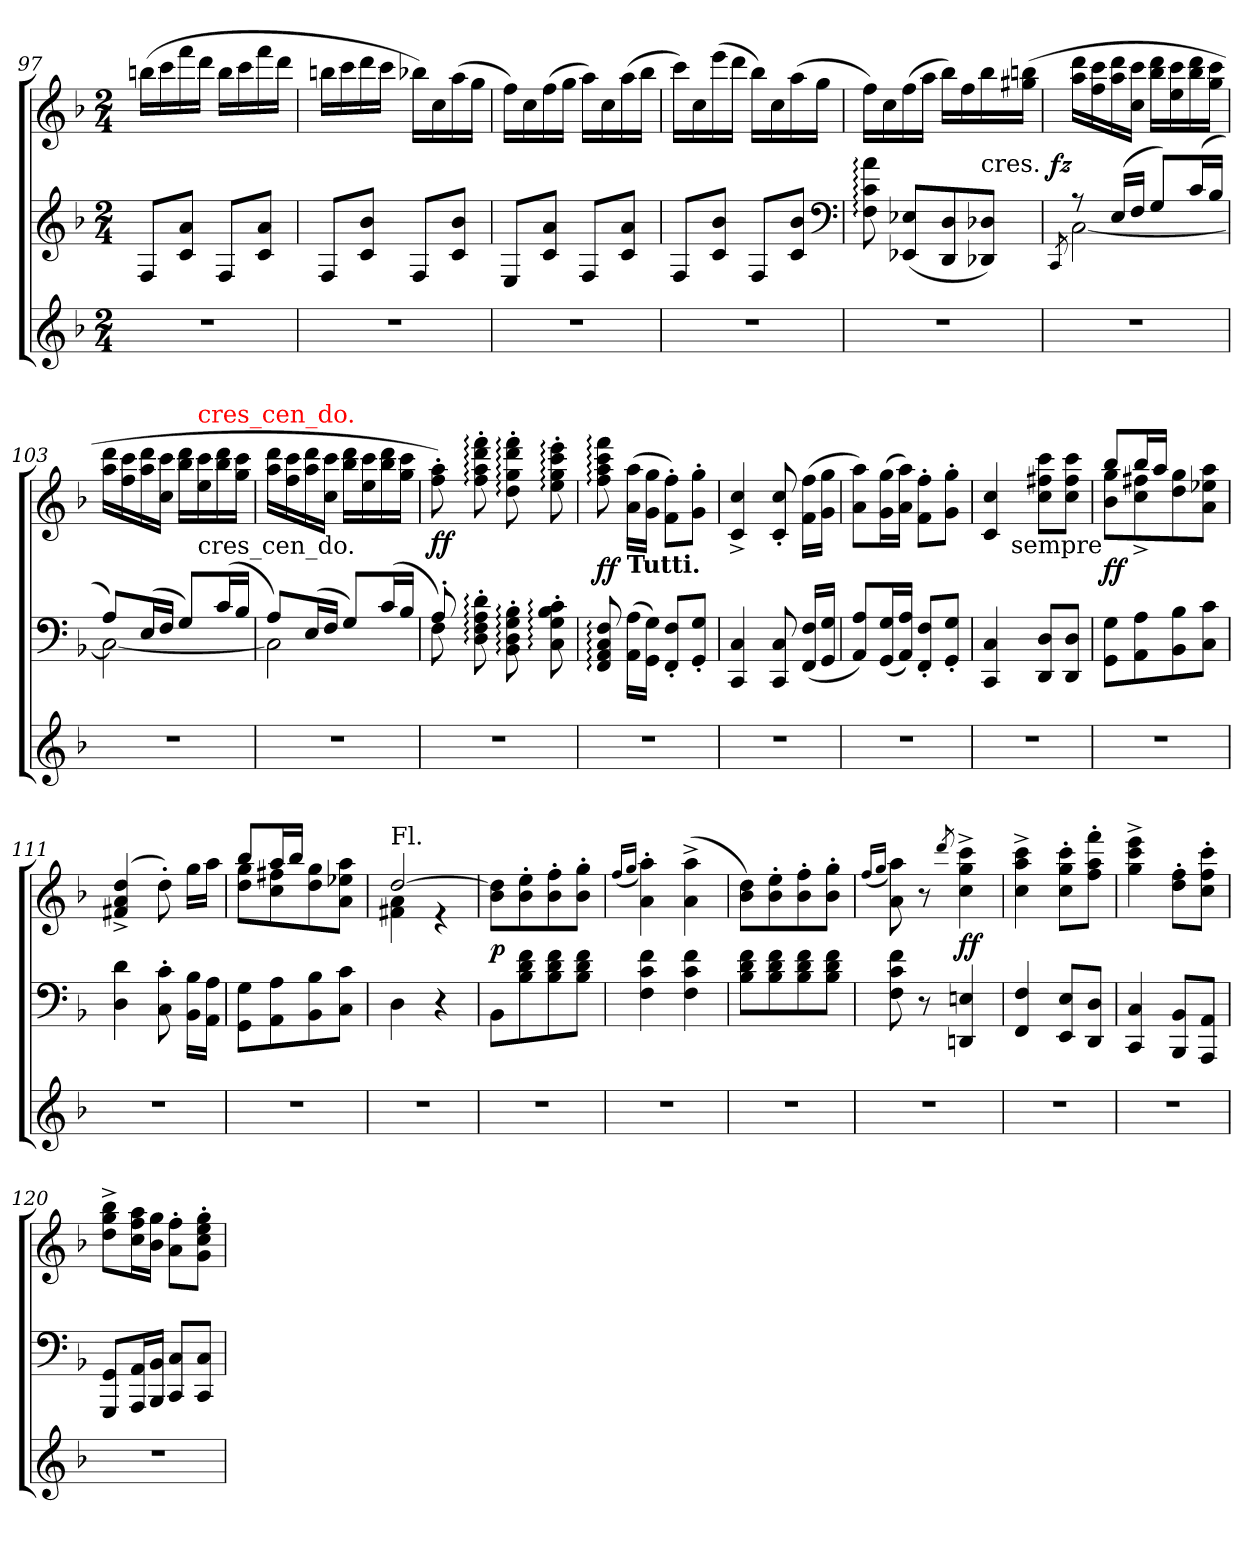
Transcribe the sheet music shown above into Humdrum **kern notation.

**kern	**kern	**kern	**dynam
*part2	*part1	*part1	*part1
*staff3	*staff2	*staff1	*staff1/2
*clefG2	*clefG2	*clefG2	*
*k[b-]	*k[b-]	*k[b-]	*
*F:	*F:	*F:	*
*M2/4	*M2/4	*M2/4	*
=97	=97	=97	=97
2r	8FL	(16bbnLL	.
.	.	16ccc	.
.	8a 8cJ	16fff	.
.	.	16dddJJ	.
.	8FL	16bbLL	.
.	.	16ccc	.
.	8a 8cJ	16fff	.
.	.	16dddJJ	.
=98	=98	=98	=98
2r	8FL	16bbnLL	.
.	.	16ccc	.
.	8b- 8cJ	16ddd	.
.	.	16cccJJ	.
.	8FL	16bb-XLL)	.
.	.	16cc	.
.	8b- 8cJ	(>16aa	.
.	.	16ggJJ	.
=99	=99	=99	=99
2r	8EL	16ffLL)	.
.	.	16cc	.
.	8a 8cJ	(16ff	.
.	.	16ggJJ	.
.	8FL	16aaLL)	.
.	.	16cc	.
.	8a 8cJ	(16aa	.
.	.	16bb-JJ	.
=100	=100	=100	=100
2r	8FL	16cccLL)	.
.	.	16cc	.
.	8b- 8cJ	(16eee	.
.	.	16dddJJ	.
.	8FL	16bb-LL)	.
.	.	16cc	.
.	8b- 8cJ	(16aa	.
.	.	16ggJJ	.
*	*clefF4	*	*
=101	=101	=101	=101
2r	8a: 8c: 8F:	16ffLL)	.
.	.	16cc	.
.	(8E-X 8EE-XL	(16ff	.
.	.	16aaJJ	.
.	8D 8DD	16bb-LL)	.
.	.	16ff	.
!	!	!LO:TX:c:t=cres.	!
.	8D-X 8DD-XJ)	16bb-	.
.	.	(16bbn 16gg#XJJ	.
=102	=102	=102	=102
*	*^	*	*
.	.	8qCC/	.	.
!	!	!	!	!LO:DY:rj
2r	8rA	[2C	16ddd 16aaLL	fz
.	.	.	16ccc 16ff	.
.	(<16ELL	.	16ddd 16aa	.
.	16FJJ	.	16ccc 16ccJJ	.
.	8GL)	.	16ddd 16bb-LL	.
.	.	.	16ccc 16ee	.
.	(<16cL	.	16ddd 16bb-	.
.	16B-JJ	.	16ccc 16ggJJ	.
=103	=103	=103	=103	=103
2r	8AL)	2C_	16ddd 16aaLL	.
.	.	.	16ccc 16ff	.
.	(<16EL	.	16ddd 16aa	.
.	16FJJ	.	16ccc 16ccJJ	.
.	8GL)	.	16ddd 16bb-LL	.
!	!	!	!LO:TX:a:color=red:t=cres_cen_do.	!
!	!	!	!LO:TX:b:t=cres_cen_do.	!
.	.	.	16ccc 16ee	.
.	(<16cL	.	16ddd 16bb-	.
.	16B-JJ	.	16ccc 16ggJJ	.
=104	=104	=104	=104	=104
2r	8AL)	2C]	16ddd 16aaLL	.
.	.	.	16ccc 16ff	.
.	(<16EL	.	16ddd 16aa	.
.	16FJJ	.	16ccc 16ccJJ	.
.	8GL)	.	16ddd 16bb-LL	.
.	.	.	16ccc 16ee	.
.	(<16cL	.	16ddd 16bb-	.
.	16B-JJ	.	16ccc 16ggJJ	.
=105	=105	=105	=105	=105
2r	8A'>)	8F	8aa'> 8ff'>)	ff
.	8ryy	8d:'> 8A:'> 8F:'> 8D:'>	8fff:'> 8ddd:'> 8aa:'> 8ff:'>	.
.	4ryy	8B-:'> 8G:'> 8D:'> 8BB-:'>	8fff:'> 8ddd:'> 8gg:'> 8dd:'>	.
.	.	8c:'> 8B-:'> 8G:'> 8C:'>	8eee:'> 8ccc:'> 8gg:'> 8ee:'>	.
*	*v	*v	*	*
=106	=106	=106	=106
2r	8F: 8C: 8AA: 8FF:	8fff: 8ccc: 8aa: 8ff:	ff
!	!	!LO:TX:b:B:t=Tutti.	!
.	(16A!\ 16AA!\LL	(16aa!\ 16a!\LL	.
.	16G!\ 16GG!\JJ)	16gg!\ 16g!\JJ	.
.	8F!'</ 8FF!'</L	8ff!'>\ 8f!'>\L)	.
.	8G!'</ 8GG!'</J	8gg!'>\ 8g!'>\J	.
=107	=107	=107	=107
2r	4C! 4CC!	4cc!^< 4c!^<	.
.	8C! 8CC!	8cc!'< 8c!'<	.
.	(16F! 16FF!LL	(16ff!\ 16f!\LL	.
.	16G! 16GG!JJ	16gg!\ 16g!\JJ	.
=108	=108	=108	=108
2r	8A!/ 8AA!/L)	8aa!\ 8a!\L)	.
.	(16G!/ 16GG!/L	(16gg!\ 16g!\L	.
.	16A!/ 16AA!/JJ)	16aa!\ 16a!\JJ)	.
.	8F!'< 8FF!'<L	8ff!'>\ 8f!'>\L	.
.	8G!'< 8GG!'<J	8gg!'>\ 8g!'>\J	.
=109	=109	=109	=109
*	*	*^	*
2r	4C! 4CC!	4cc! 4c!	8ryy	.
!	!	!	!LO:TX:b:t=sempre	!
.	.	.	4.ryy	.
.	8D! 8DD!L	8ccc!\ 8ff#X!\ 8cc!\L	.	.
.	8D! 8DD!J	8ccc! 8ff#! 8cc!J	.	.
=110	=110	=110	=110	=110
2r	8G!\ 8GG!\L	8bb-!L	8gg!\ 8b-!\L	ff
.	8A!\ 8AA!\	16bb-!L	8ff#X!^<\ 8cc!^<\	.
.	.	16aa!JJ	.	.
.	8B-!\ 8BB-!\	4ryy	8gg!\ 8dd!\	.
.	8c!\ 8C!\J	.	8aa!\ 8ee-X!\ 8a!\J	.
*	*	*v	*v	*
=111	=111	=111	=111
2r	4d! 4D!	(4dd!^</ 4a!^</ 4f#X!^</	.
.	8c!'> 8C!'>	8dd'>!)	.
.	16B-!\ 16BB-!\LL	16gg!\LL	.
.	16A!\ 16AA!\JJ	16aa!\JJ	.
=112	=112	=112	=112
*	*	*^	*
2r	8G!\ 8GG!\L	8bb-!L	8gg!\ 8dd!\L	.
.	8A!\ 8AA!\	16aa!L	8ff#X!\ 8cc!\	.
.	.	16bb-!JJ	.	.
.	8B-!\ 8BB-!\	4ryy	8gg!\ 8dd!\	.
.	8c!\ 8C!\J	.	8aa!\ 8ee-X!\ 8a!\J	.
=113	=113	=113	=113	=113
!	!	!LO:TX:a:t=Fl.	!	!
2r	4D!	[2dd!	4a! 4f#X!	.
.	4r	.	4r	.
*	*	*v	*v	*
=114	=114	=114	=114
2r	8BB-!\L	8dd!]\ 8b-!\L	p
.	8f!\ 8d!\ 8B-!\	8ee!'>\ 8b-!'>\	.
.	8f!\ 8d!\ 8B-!\	8ff!'>\ 8b-!'>\	.
.	8f!\ 8d!\ 8B-!\J	8gg!'>\ 8b-!'>\J	.
=115	=115	=115	=115
.	.	(<16qqff!LL	.
.	.	16qqgg!JJ	.
2r	4f! 4c! 4F!	4aa!'> 4a!'>)	.
.	4f! 4c! 4F!	(4aa!^> 4a!^>	.
=116	=116	=116	=116
2r	8f!\ 8d!\ 8B-!\L	8dd!\ 8b-!\L)	.
.	8f!\ 8d!\ 8B-!\	8ee!'>\ 8b-!'>\	.
.	8f!\ 8d!\ 8B-!\	8ff!'>\ 8b-!'>\	.
.	8f!\ 8d!\ 8B-!\J	8gg!'>\ 8b-!'>\J	.
=117	=117	=117	=117
.	.	(<16qqff!LL	.
.	.	16qqgg!JJ	.
2r	8f! 8c! 8F!	8aa! 8a!)	.
.	8r	8r	.
.	.	8qddd!	.
.	4En! 4DDn!	4ccc!^< 4gg!^< 4cc!^<	ff
=118	=118	=118	=118
2r	4F! 4FF!	4ccc!^< 4aa!^< 4cc!^<	.
.	8E! 8EE!L	8ccc!'>\ 8gg!'>\ 8cc!'>\L	.
.	8D! 8DD!J	8fff!'>\ 8aa!'>\ 8ff!'>\J	.
=119	=119	=119	=119
2r	4C! 4CC!	4eee!^< 4ccc!^< 4gg!^<	.
.	8BB-! 8BBB-!L	8ff!'>\ 8dd!'>\L	.
.	8AA! 8AAA!J	8ccc!'>\ 8ff!'>\ 8cc!'>\J	.
=120	=120	=120	=120
2r	8GG! 8GGG!L	8bb-!^<\ 8gg!^<\ 8dd!^<\L	.
.	16AA! 16AAA!L	16aa!\ 16ff!\ 16cc!\L	.
.	16BB-! 16BBB-!JJ	16gg!\ 16b-!\JJ	.
.	8C! 8CC!L	8ff!'>\ 8a!'>\L	.
.	8C! 8CC!J	8gg!'>\ 8ee!'>\ 8cc!'>\ 8g!'>\J	.
=	=	=	=
*-	*-	*-	*-
